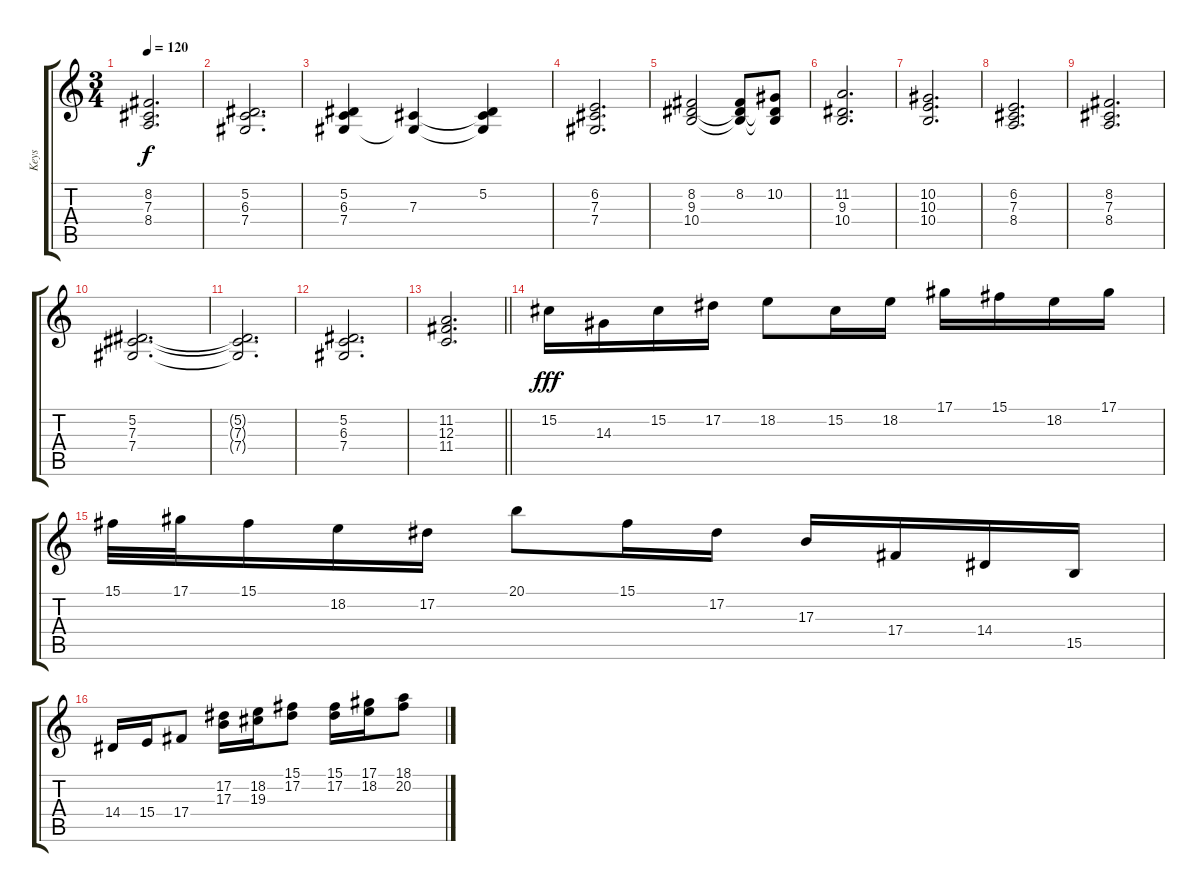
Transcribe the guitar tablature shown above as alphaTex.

\track ("Keys" "Keys") {instrument lead2sawtooth}
\staff {score tabs}
\tuning (Eb4 Bb3 Gb3 Db3 Ab2 Eb2) {hide}
\ts (3 4)
\tempo 120
\clef g2
\ks c
(8.2 7.3 8.4).2{d dy f} |
(5.2 6.3 7.4).2{d} |
(5.2 6.3 7.4).4 (7.3 7.4{t}).4 (5.2 7.3{t} 7.4{t}).4 |
(6.2 7.3 7.4).2{d} |
(8.2 9.3 10.4).2 (8.2 9.3{t} 10.4{t}).8 (10.2 9.3{t} 10.4{t}).8 |
(11.2 9.3 10.4).2{d} |
(10.2 10.3 10.4).2{d} |
(6.2 7.3 8.4).2{d} |
(8.2 7.3 8.4).2{d} |
(5.2 7.3 7.4).2{d} |
(5.2{t} 7.3{t} 7.4{t}).2{d} |
(5.2 6.3 7.4).2{d} |
\barLineRight lightlight
(11.2 12.3 11.4).2{d} |
15.2.16{dy fff volume 12} 14.3.16 15.2.16 17.2.16 18.2.8 15.2.16 18.2.16 17.1.16 15.1.16 18.2.16 17.1.16 |
15.1.32 17.1.32 15.1.16 18.2.16 17.2.16 20.1.8 15.1.16 17.2.16 17.3.16 17.4.16 14.4.16 15.5.16 |
14.4.16 15.4.16 17.4.8 (17.2 17.3).16 (18.2 19.3).16 (15.1 17.2).8 (15.1 17.2).16 (17.1 18.2).16 (18.1 20.2).8
